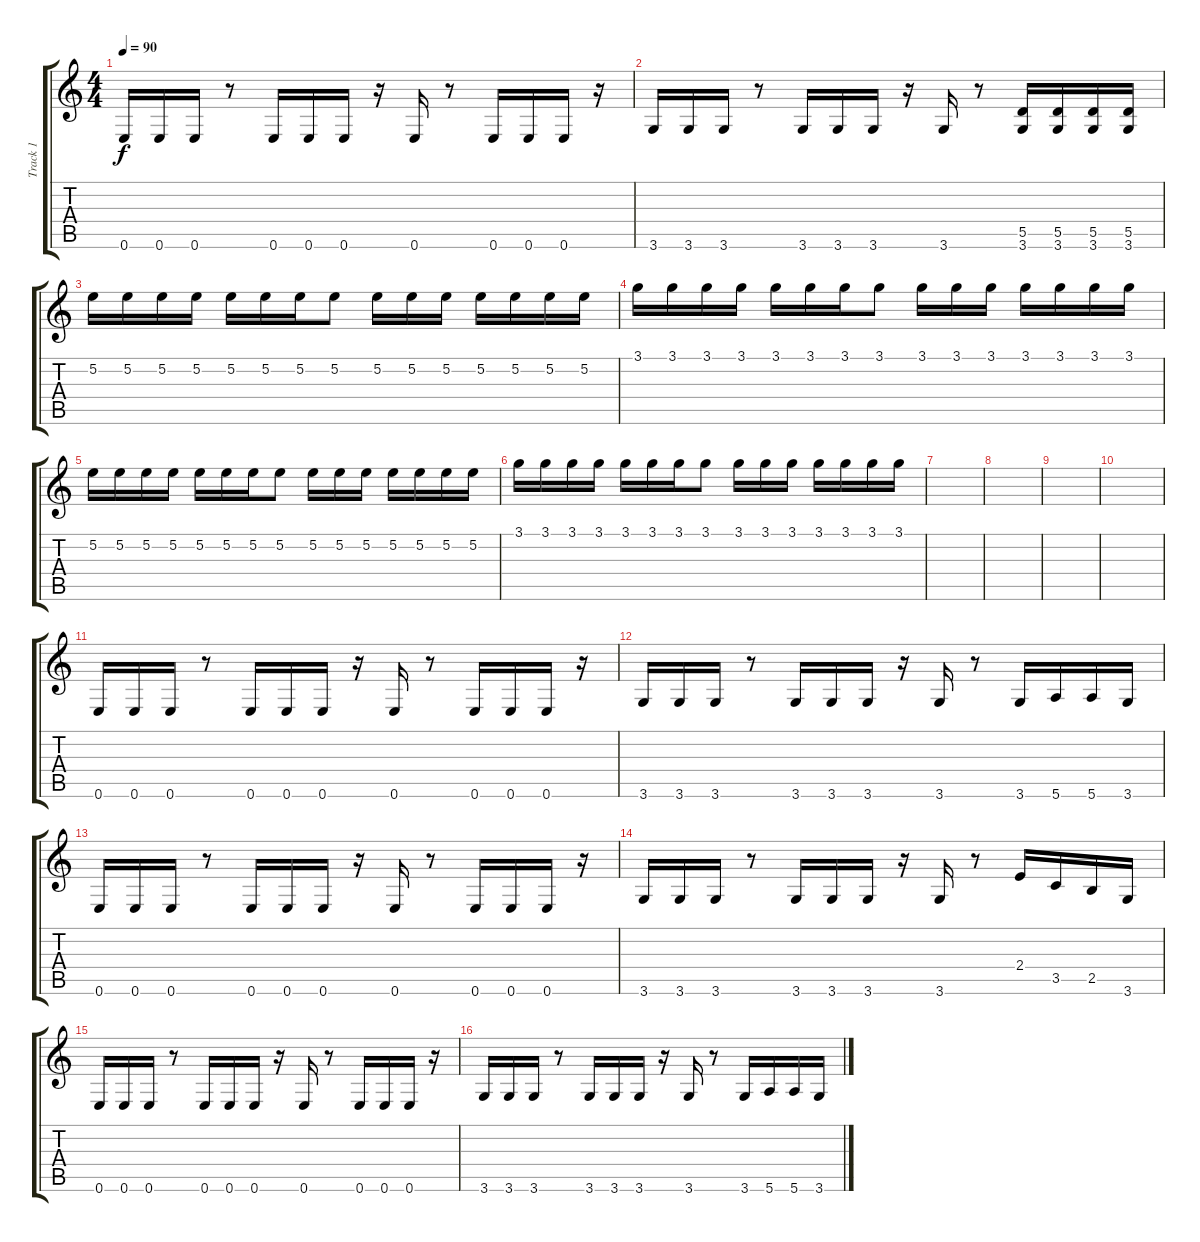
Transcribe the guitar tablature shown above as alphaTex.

\track ("Track 1" "Track 1") {instrument acousticguitarnylon}
\staff {score tabs}
\tuning (E4 B3 G3 D3 A2 E2) {hide}
\ts (4 4)
\tempo 90
\clef g2
\ks c
0.6.16{dy f} 0.6.16 0.6.16 r.8 0.6.16 0.6.16 0.6.16 r.16 0.6.16 r.8 0.6.16 0.6.16 0.6.16 r.16 |
3.6.16 3.6.16 3.6.16 r.8 3.6.16 3.6.16 3.6.16 r.16 3.6.16 r.8 (5.5 3.6).16 (5.5 3.6).16 (5.5 3.6).16 (5.5 3.6).16 |
5.2.16 5.2.16 5.2.16 5.2.16 5.2.16 5.2.16 5.2.16 5.2.8 5.2.16 5.2.16 5.2.16 5.2.16 5.2.16 5.2.16 5.2.16 |
3.1.16 3.1.16 3.1.16 3.1.16 3.1.16 3.1.16 3.1.16 3.1.8 3.1.16 3.1.16 3.1.16 3.1.16 3.1.16 3.1.16 3.1.16 |
5.2.16 5.2.16 5.2.16 5.2.16 5.2.16 5.2.16 5.2.16 5.2.8 5.2.16 5.2.16 5.2.16 5.2.16 5.2.16 5.2.16 5.2.16 |
3.1.16 3.1.16 3.1.16 3.1.16 3.1.16 3.1.16 3.1.16 3.1.8 3.1.16 3.1.16 3.1.16 3.1.16 3.1.16 3.1.16 3.1.16 |
|
|
|
|
0.6.16 0.6.16 0.6.16 r.8 0.6.16 0.6.16 0.6.16 r.16 0.6.16 r.8 0.6.16 0.6.16 0.6.16 r.16 |
3.6.16 3.6.16 3.6.16 r.8 3.6.16 3.6.16 3.6.16 r.16 3.6.16 r.8 3.6.16 5.6.16 5.6.16 3.6.16 |
0.6.16 0.6.16 0.6.16 r.8 0.6.16 0.6.16 0.6.16 r.16 0.6.16 r.8 0.6.16 0.6.16 0.6.16 r.16 |
3.6.16 3.6.16 3.6.16 r.8 3.6.16 3.6.16 3.6.16 r.16 3.6.16 r.8 2.4.16 3.5.16 2.5.16 3.6.16 |
0.6.16 0.6.16 0.6.16 r.8 0.6.16 0.6.16 0.6.16 r.16 0.6.16 r.8 0.6.16 0.6.16 0.6.16 r.16 |
3.6.16 3.6.16 3.6.16 r.8 3.6.16 3.6.16 3.6.16 r.16 3.6.16 r.8 3.6.16 5.6.16 5.6.16 3.6.16
